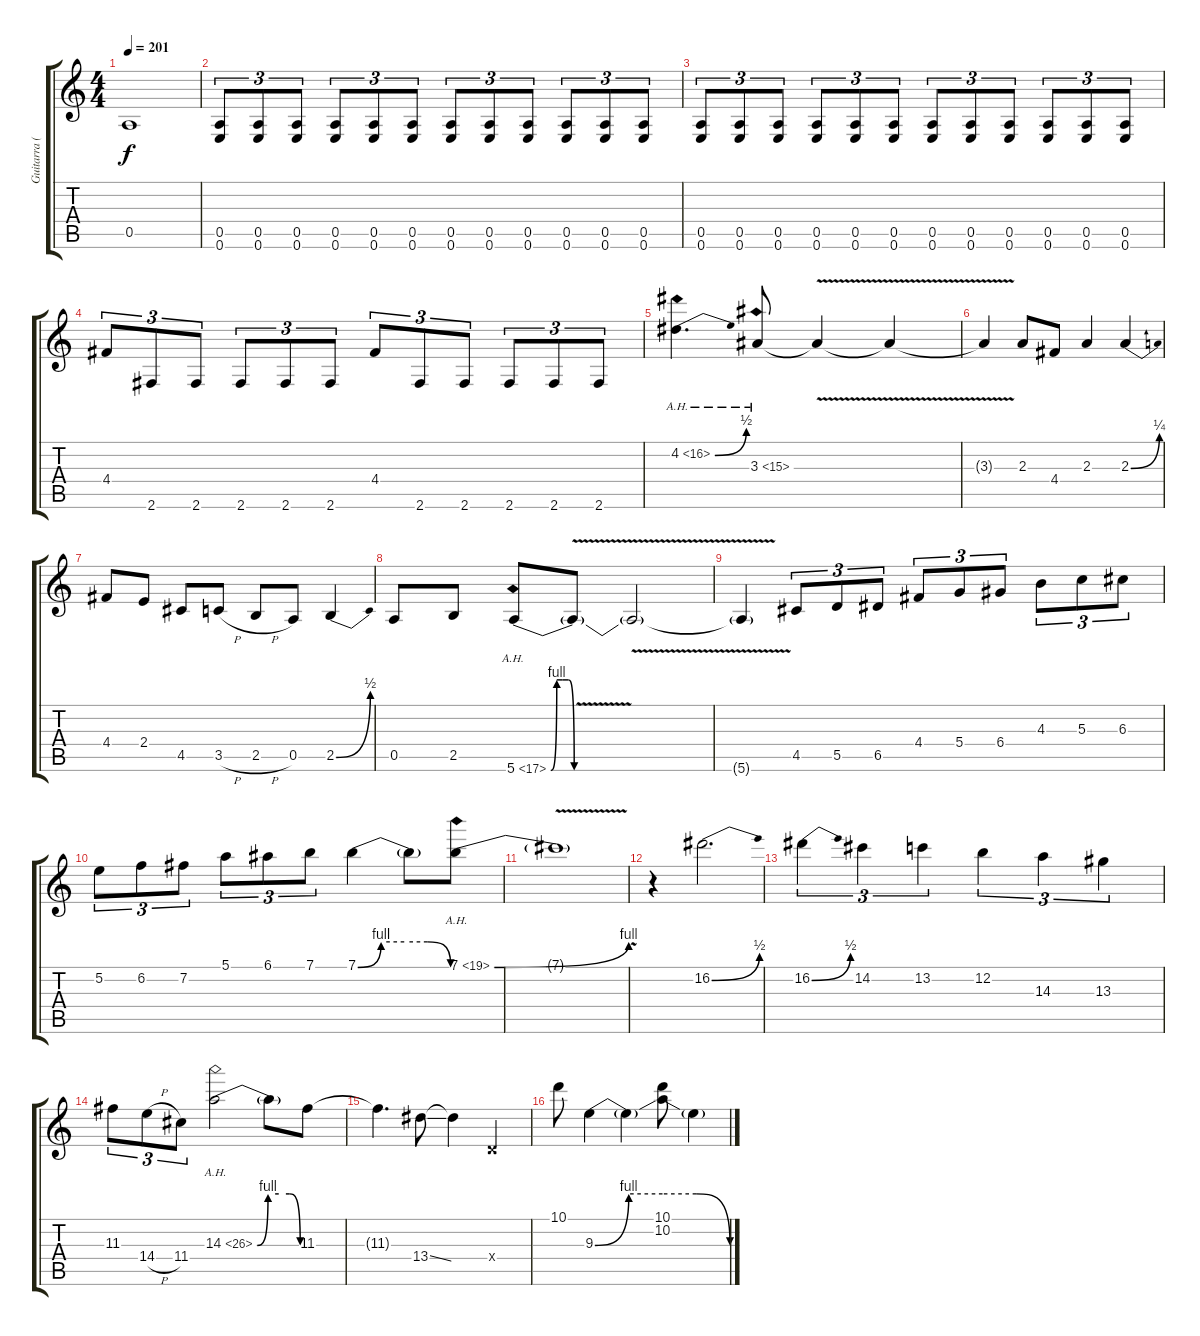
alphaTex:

\track ("Guitarra (Morse)" "Guitarra (") {instrument electricguitarclean}
\staff {score tabs}
\tuning (E4 B3 G3 D3 A2 E2) {hide}
\ts (4 4)
\tempo 201
\clef g2
\ks c
0.5{t}.1{dy f} |
(0.5 0.6).8{tu (3 2)} (0.5 0.6).8{tu (3 2)} (0.5 0.6).8{tu (3 2)} (0.5 0.6).8{tu (3 2)} (0.5 0.6).8{tu (3 2)} (0.5 0.6).8{tu (3 2)} (0.5 0.6).8{tu (3 2)} (0.5 0.6).8{tu (3 2)} (0.5 0.6).8{tu (3 2)} (0.5 0.6).8{tu (3 2)} (0.5 0.6).8{tu (3 2)} (0.5 0.6).8{tu (3 2)} |
(0.5 0.6).8{tu (3 2)} (0.5 0.6).8{tu (3 2)} (0.5 0.6).8{tu (3 2)} (0.5 0.6).8{tu (3 2)} (0.5 0.6).8{tu (3 2)} (0.5 0.6).8{tu (3 2)} (0.5 0.6).8{tu (3 2)} (0.5 0.6).8{tu (3 2)} (0.5 0.6).8{tu (3 2)} (0.5 0.6).8{tu (3 2)} (0.5 0.6).8{tu (3 2)} (0.5 0.6).8{tu (3 2)} |
4.4.8{tu (3 2)} 2.6.8{tu (3 2)} 2.6.8{tu (3 2)} 2.6.8{tu (3 2)} 2.6.8{tu (3 2)} 2.6.8{tu (3 2)} 4.4.8{tu (3 2)} 2.6.8{tu (3 2)} 2.6.8{tu (3 2)} 2.6.8{tu (3 2)} 2.6.8{tu (3 2)} 2.6.8{tu (3 2)} |
4.2{be (bend 0 0 60 2) ah 12}.4{d} 3.3{ah 12}.8 3.3{v t}.4 3.3{v t}.4 |
3.3{t}.4 2.3.8 4.4.8 2.3.4 2.3{be (bend 0 0 60 1)}.4 |
4.4.8 2.4.8 4.5.8 3.5{h}.8 2.5{h}.8 0.5.8 2.5{be (bend 0 0 60 2)}.4 |
0.5.8 2.5.8 5.6{be (custom 0 0 15 4 30 4 45 4 60 0) ah 12}.8 5.6{v t}.8 5.6{v t}.2 |
5.6{v t}.4 4.5.8{tu (3 2)} 5.5.8{tu (3 2)} 6.5.8{tu (3 2)} 4.4.8{tu (3 2)} 5.4.8{tu (3 2)} 6.4.8{tu (3 2)} 4.3.8{tu (3 2)} 5.3.8{tu (3 2)} 6.3.8{tu (3 2)} |
5.2.8{tu (3 2)} 6.2.8{tu (3 2)} 7.2.8{tu (3 2)} 5.1.8{tu (3 2)} 6.1.8{tu (3 2)} 7.1.8{tu (3 2)} 7.1{be (custom 0 0 15 4 30 4 45 4 60 0)}.4 7.1{t}.8 7.1{be (bend 0 0 60 4) ah 12}.8 |
7.1{v t}.1 |
r.4 16.2{be (bend 0 0 60 2)}.2{d} |
16.2{be (bend 0 0 60 2)}.4{tu (3 2)} 14.2.4{tu (3 2)} 13.2.4{tu (3 2)} 12.2.4{tu (3 2)} 14.3.4{tu (3 2)} 13.3.4{tu (3 2)} |
11.3.8{tu (3 2)} 14.4{h}.8{tu (3 2)} 11.4.8{tu (3 2)} 14.3{be (custom 0 0 15 4 30 4 45 4 60 0) ah 12}.2 14.3{t}.8 11.3.8 |
11.3{t}.4{d} 13.4{ss}.8 13.4{t}.4 0.4{x}.4 |
10.1.8 9.3{be (custom 0 0 15 4 30 4 45 4 60 0)}.4 9.3{t}.4 (10.1 10.2).8 9.3{t}.4
